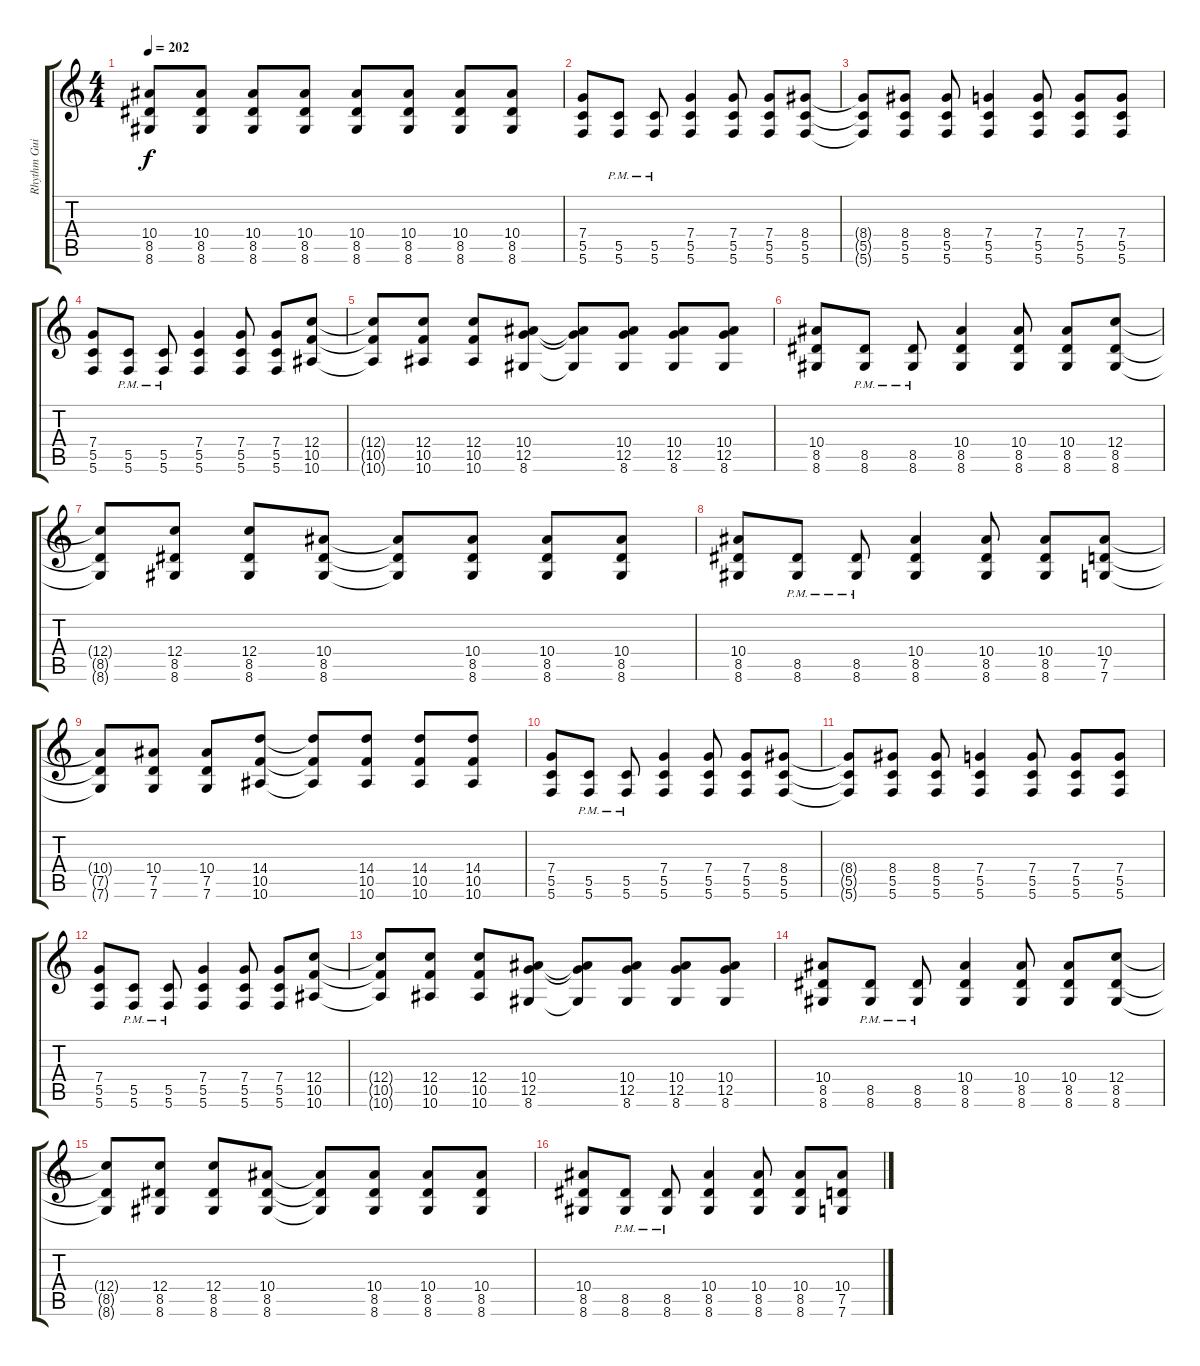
\track ("Rhythm Guitar 2" "Rhythm Gui") {instrument distortionguitar}
\staff {score tabs}
\tuning (D4 A3 F3 C3 G2 C2) {hide}
\ts (4 4)
\tempo 202
\clef g2
\ks c
(10.4 8.5 8.6).8{dy f} (10.4 8.5 8.6).8 (10.4 8.5 8.6).8 (10.4 8.5 8.6).8 (10.4 8.5 8.6).8 (10.4 8.5 8.6).8 (10.4 8.5 8.6).8 (10.4 8.5 8.6).8 |
(7.4 5.5 5.6).8 (5.5{pm} 5.6{pm}).8 (5.5{pm} 5.6{pm}).8 (7.4 5.5 5.6).4 (7.4 5.5 5.6).8 (7.4 5.5 5.6).8 (8.4 5.5 5.6).8 |
(8.4{t} 5.5{t} 5.6{t}).8 (8.4 5.5 5.6).8 (8.4 5.5 5.6).8 (7.4 5.5 5.6).4 (7.4 5.5 5.6).8 (7.4 5.5 5.6).8 (7.4 5.5 5.6).8 |
(7.4 5.5 5.6).8 (5.5{pm} 5.6{pm}).8 (5.5{pm} 5.6{pm}).8 (7.4 5.5 5.6).4 (7.4 5.5 5.6).8 (7.4 5.5 5.6).8 (12.4 10.5 10.6).8 |
(12.4{t} 10.5{t} 10.6{t}).8 (12.4 10.5 10.6).8 (12.4 10.5 10.6).8 (10.4 12.5 8.6).8 (10.4{t} 12.5{t} 8.6{t}).8 (10.4 12.5 8.6).8 (10.4 12.5 8.6).8 (10.4 12.5 8.6).8 |
(10.4 8.5 8.6).8 (8.5{pm} 8.6{pm}).8 (8.5{pm} 8.6{pm}).8 (10.4 8.5 8.6).4 (10.4 8.5 8.6).8 (10.4 8.5 8.6).8 (12.4 8.5 8.6).8 |
(12.4{t} 8.5{t} 8.6{t}).8 (12.4 8.5 8.6).8 (12.4 8.5 8.6).8 (10.4 8.5 8.6).8 (10.4{t} 8.5{t} 8.6{t}).8 (10.4 8.5 8.6).8 (10.4 8.5 8.6).8 (10.4 8.5 8.6).8 |
(10.4 8.5 8.6).8 (8.5{pm} 8.6{pm}).8 (8.5{pm} 8.6{pm}).8 (10.4 8.5 8.6).4 (10.4 8.5 8.6).8 (10.4 8.5 8.6).8 (10.4 7.5 7.6).8 |
(10.4{t} 7.5{t} 7.6{t}).8 (10.4 7.5 7.6).8 (10.4 7.5 7.6).8 (14.4 10.5 10.6).8 (14.4{t} 10.5{t} 10.6{t}).8 (14.4 10.5 10.6).8 (14.4 10.5 10.6).8 (14.4 10.5 10.6).8 |
(7.4 5.5 5.6).8 (5.5{pm} 5.6{pm}).8 (5.5{pm} 5.6{pm}).8 (7.4 5.5 5.6).4 (7.4 5.5 5.6).8 (7.4 5.5 5.6).8 (8.4 5.5 5.6).8 |
(8.4{t} 5.5{t} 5.6{t}).8 (8.4 5.5 5.6).8 (8.4 5.5 5.6).8 (7.4 5.5 5.6).4 (7.4 5.5 5.6).8 (7.4 5.5 5.6).8 (7.4 5.5 5.6).8 |
(7.4 5.5 5.6).8 (5.5{pm} 5.6{pm}).8 (5.5{pm} 5.6{pm}).8 (7.4 5.5 5.6).4 (7.4 5.5 5.6).8 (7.4 5.5 5.6).8 (12.4 10.5 10.6).8 |
(12.4{t} 10.5{t} 10.6{t}).8 (12.4 10.5 10.6).8 (12.4 10.5 10.6).8 (10.4 12.5 8.6).8 (10.4{t} 12.5{t} 8.6{t}).8 (10.4 12.5 8.6).8 (10.4 12.5 8.6).8 (10.4 12.5 8.6).8 |
(10.4 8.5 8.6).8 (8.5{pm} 8.6{pm}).8 (8.5{pm} 8.6{pm}).8 (10.4 8.5 8.6).4 (10.4 8.5 8.6).8 (10.4 8.5 8.6).8 (12.4 8.5 8.6).8 |
(12.4{t} 8.5{t} 8.6{t}).8 (12.4 8.5 8.6).8 (12.4 8.5 8.6).8 (10.4 8.5 8.6).8 (10.4{t} 8.5{t} 8.6{t}).8 (10.4 8.5 8.6).8 (10.4 8.5 8.6).8 (10.4 8.5 8.6).8 |
(10.4 8.5 8.6).8 (8.5{pm} 8.6{pm}).8 (8.5{pm} 8.6{pm}).8 (10.4 8.5 8.6).4 (10.4 8.5 8.6).8 (10.4 8.5 8.6).8 (10.4 7.5 7.6).8
